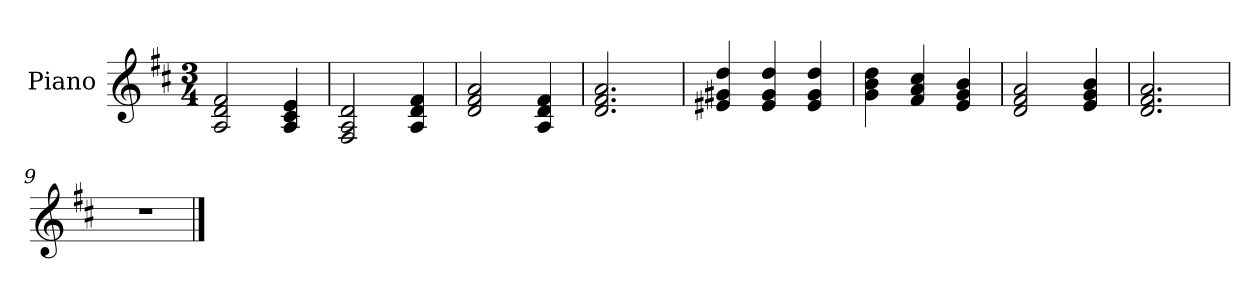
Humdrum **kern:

**kern
*part1
*staff1
*I"Piano
*I'Pno.
*clefG2
*k[f#c#]
*M3/4
=1
2A/ 2d/ 2f#/
4A/ 4c#/ 4e/
!!LO:LB:g=z
=2
2F#/ 2A/ 2d/
4A/ 4d/ 4f#/
!!LO:LB:g=z
=3
2d/ 2f#/ 2a/
4A/ 4d/ 4f#/
!!LO:LB:g=z
=4
2.d/ 2.f#/ 2.a/
!!LO:LB:g=z
=5
4e#X/ 4g#X/ 4dd/
4e#/ 4g#/ 4dd/
4e#/ 4g#/ 4dd/
!!LO:LB:g=z
=6
4g\ 4b\ 4dd\
4f#/ 4a/ 4cc#/
4e/ 4g/ 4b/
!!LO:LB:g=z
=7
2d/ 2f#/ 2a/
4e/ 4g/ 4b/
!!LO:LB:g=z
=8
2.d/ 2.f#/ 2.a/
!!LO:PB:g=z
=9
2.r
==
*-
